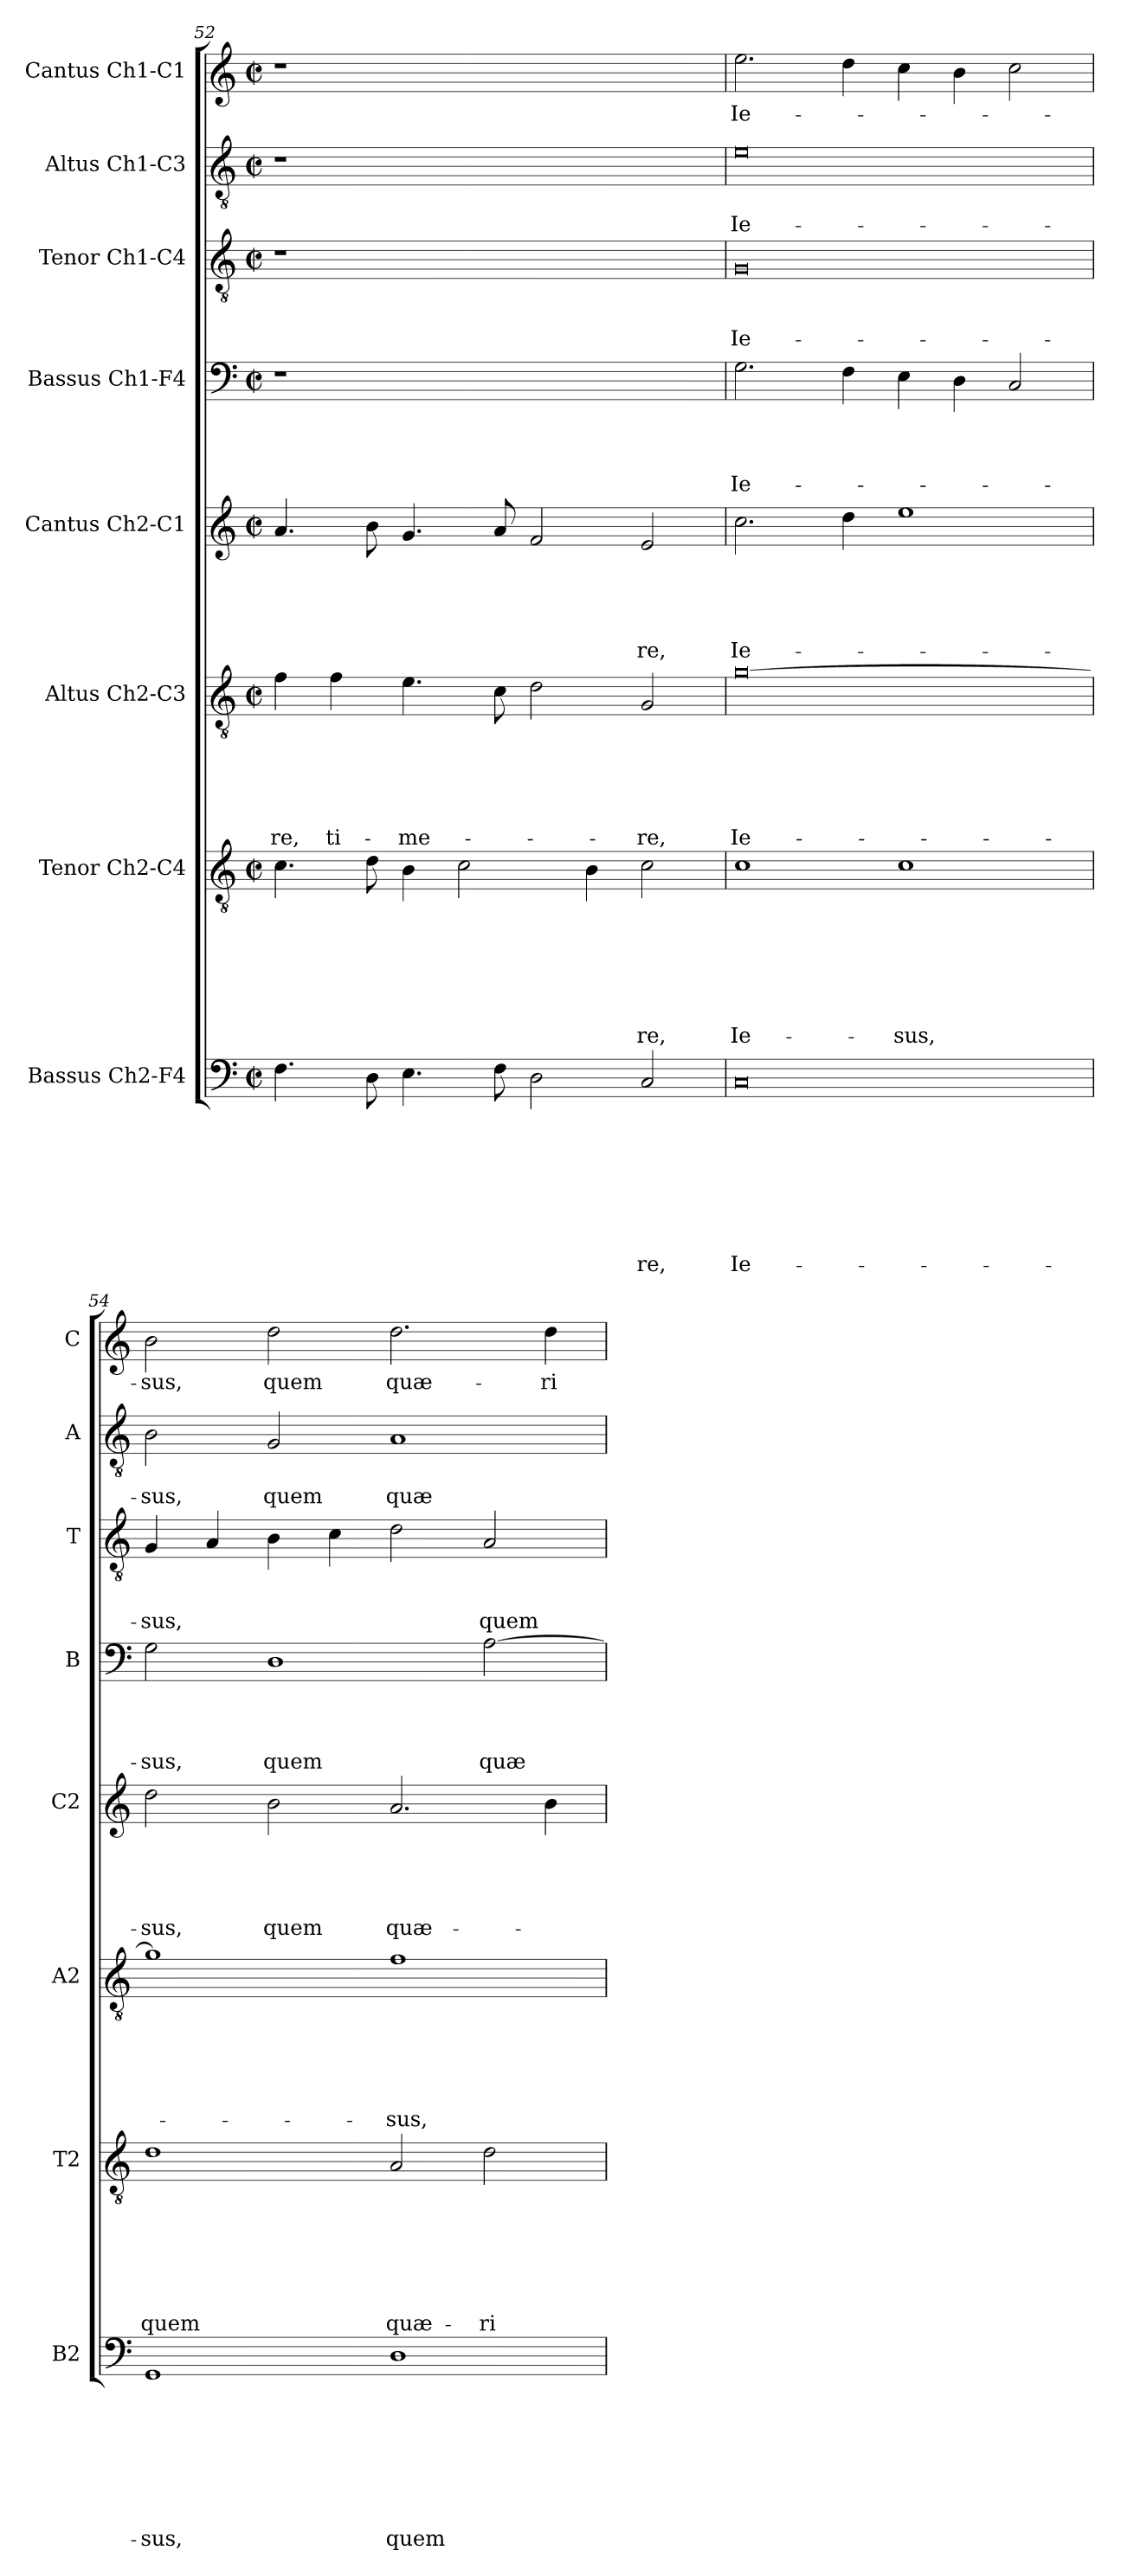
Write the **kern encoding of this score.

**kern	**text	**text	**text	**text	**text	**text	**text	**text	**kern	**text	**text	**text	**text	**text	**text	**text	**kern	**text	**text	**text	**text	**text	**text	**kern	**text	**text	**text	**text	**text	**kern	**text	**text	**text	**text	**kern	**text	**text	**text	**kern	**text	**text	**kern	**text
*part8	*part8	*part8	*part8	*part8	*part8	*part8	*part8	*part8	*part7	*part7	*part7	*part7	*part7	*part7	*part7	*part7	*part6	*part6	*part6	*part6	*part6	*part6	*part6	*part5	*part5	*part5	*part5	*part5	*part5	*part4	*part4	*part4	*part4	*part4	*part3	*part3	*part3	*part3	*part2	*part2	*part2	*part1	*part1
*staff8	*staff8	*staff8	*staff8	*staff8	*staff8	*staff8	*staff8	*staff8	*staff7	*staff7	*staff7	*staff7	*staff7	*staff7	*staff7	*staff7	*staff6	*staff6	*staff6	*staff6	*staff6	*staff6	*staff6	*staff5	*staff5	*staff5	*staff5	*staff5	*staff5	*staff4	*staff4	*staff4	*staff4	*staff4	*staff3	*staff3	*staff3	*staff3	*staff2	*staff2	*staff2	*staff1	*staff1
*I"Bassus Ch2-F4	*	*	*	*	*	*	*	*	*I"Tenor Ch2-C4	*	*	*	*	*	*	*	*I"Altus Ch2-C3	*	*	*	*	*	*	*I"Cantus Ch2-C1	*	*	*	*	*	*I"Bassus Ch1-F4	*	*	*	*	*I"Tenor Ch1-C4	*	*	*	*I"Altus Ch1-C3	*	*	*I"Cantus Ch1-C1	*
*I'B2	*	*	*	*	*	*	*	*	*I'T2	*	*	*	*	*	*	*	*I'A2	*	*	*	*	*	*	*I'C2	*	*	*	*	*	*I'B	*	*	*	*	*I'T	*	*	*	*I'A	*	*	*I'C	*
*clefF4	*	*	*	*	*	*	*	*	*clefGv2	*	*	*	*	*	*	*	*clefGv2	*	*	*	*	*	*	*clefG2	*	*	*	*	*	*clefF4	*	*	*	*	*clefGv2	*	*	*	*clefGv2	*	*	*clefG2	*
*k[]	*	*	*	*	*	*	*	*	*k[]	*	*	*	*	*	*	*	*k[]	*	*	*	*	*	*	*k[]	*	*	*	*	*	*k[]	*	*	*	*	*k[]	*	*	*	*k[]	*	*	*k[]	*
*C:	*	*	*	*	*	*	*	*	*C:	*	*	*	*	*	*	*	*C:	*	*	*	*	*	*	*C:	*	*	*	*	*	*C:	*	*	*	*	*C:	*	*	*	*C:	*	*	*C:	*
*M2/2	*	*	*	*	*	*	*	*	*M2/2	*	*	*	*	*	*	*	*M2/2	*	*	*	*	*	*	*M2/2	*	*	*	*	*	*M2/2	*	*	*	*	*M2/2	*	*	*	*M2/2	*	*	*M2/2	*
*met(c|)	*	*	*	*	*	*	*	*	*met(c|)	*	*	*	*	*	*	*	*met(c|)	*	*	*	*	*	*	*met(c|)	*	*	*	*	*	*met(c|)	*	*	*	*	*met(c|)	*	*	*	*met(c|)	*	*	*met(c|)	*
=52	=52	=52	=52	=52	=52	=52	=52	=52	=52	=52	=52	=52	=52	=52	=52	=52	=52	=52	=52	=52	=52	=52	=52	=52	=52	=52	=52	=52	=52	=52	=52	=52	=52	=52	=52	=52	=52	=52	=52	=52	=52	=52	=52
!	!	!	!	!	!	!	!	!	!	!	!	!	!	!	!	!	!	!	!	!	!	!	!LO:LY:b	!	!	!	!	!	!	!	!	!	!	!	!	!	!	!	!	!	!	!	!
4.F\	.	.	.	.	.	.	.	.	4.c\	.	.	.	.	.	.	.	4f\	.	.	.	.	.	-re,	4.a/	.	.	.	.	.	1r	.	.	.	.	1r	.	.	.	1r	.	.	1r	.
!	!	!	!	!	!	!	!	!	!	!	!	!	!	!	!	!	!	!	!	!	!	!	!LO:LY:b	!	!	!	!	!	!	!	!	!	!	!	!	!	!	!	!	!	!	!	!
.	.	.	.	.	.	.	.	.	.	.	.	.	.	.	.	.	4f\	.	.	.	.	.	ti-	.	.	.	.	.	.	.	.	.	.	.	.	.	.	.	.	.	.	.	.
8D\	.	.	.	.	.	.	.	.	8d\	.	.	.	.	.	.	.	.	.	.	.	.	.	.	8b\	.	.	.	.	.	.	.	.	.	.	.	.	.	.	.	.	.	.	.
!	!	!	!	!	!	!	!	!	!	!	!	!	!	!	!	!	!	!	!	!	!	!	!LO:LY:b	!	!	!	!	!	!	!	!	!	!	!	!	!	!	!	!	!	!	!	!
4.E\	.	.	.	.	.	.	.	.	4B\	.	.	.	.	.	.	.	4.e\	.	.	.	.	.	-me-	4.g/	.	.	.	.	.	.	.	.	.	.	.	.	.	.	.	.	.	.	.
.	.	.	.	.	.	.	.	.	2c\	.	.	.	.	.	.	.	.	.	.	.	.	.	.	.	.	.	.	.	.	.	.	.	.	.	.	.	.	.	.	.	.	.	.
8F\	.	.	.	.	.	.	.	.	.	.	.	.	.	.	.	.	8c\	.	.	.	.	.	.	8a/	.	.	.	.	.	.	.	.	.	.	.	.	.	.	.	.	.	.	.
2D\	.	.	.	.	.	.	.	.	.	.	.	.	.	.	.	.	2d\	.	.	.	.	.	.	2f/	.	.	.	.	.	1ryy	.	.	.	.	1ryy	.	.	.	1ryy	.	.	1ryy	.
.	.	.	.	.	.	.	.	.	4B\	.	.	.	.	.	.	.	.	.	.	.	.	.	.	.	.	.	.	.	.	.	.	.	.	.	.	.	.	.	.	.	.	.	.
!	!	!	!	!	!	!	!	!LO:LY:b	!	!	!	!	!	!	!	!LO:LY:b	!	!	!	!	!	!	!LO:LY:b	!	!	!	!	!	!LO:LY:b	!	!	!	!	!	!	!	!	!	!	!	!	!	!
2C/	.	.	.	.	.	.	.	-re,	2c\	.	.	.	.	.	.	-re,	2G/	.	.	.	.	.	-re,	2e/	.	.	.	.	-re,	.	.	.	.	.	.	.	.	.	.	.	.	.	.
!!LO:PB:g=z
=53	=53	=53	=53	=53	=53	=53	=53	=53	=53	=53	=53	=53	=53	=53	=53	=53	=53	=53	=53	=53	=53	=53	=53	=53	=53	=53	=53	=53	=53	=53	=53	=53	=53	=53	=53	=53	=53	=53	=53	=53	=53	=53	=53
!	!	!	!	!	!	!	!	!LO:LY:b	!	!	!	!	!	!	!	!LO:LY:b	!	!	!	!	!	!	!LO:LY:b	!	!	!	!	!	!LO:LY:b	!	!	!	!	!LO:LY:b	!	!	!	!LO:LY:b	!	!	!LO:LY:b	!	!LO:LY:b
0C	.	.	.	.	.	.	.	Ie-	1c	.	.	.	.	.	.	Ie-	[0g	.	.	.	.	.	Ie-	2.cc\	.	.	.	.	Ie-	2.G\	.	.	.	Ie-	0G	.	.	Ie-	0e	.	Ie-	2.ee\	Ie-
.	.	.	.	.	.	.	.	.	.	.	.	.	.	.	.	.	.	.	.	.	.	.	.	4dd\	.	.	.	.	.	4F\	.	.	.	.	.	.	.	.	.	.	.	4dd\	.
!	!	!	!	!	!	!	!	!	!	!	!	!	!	!	!	!LO:LY:b	!	!	!	!	!	!	!	!	!	!	!	!	!	!	!	!	!	!	!	!	!	!	!	!	!	!	!
.	.	.	.	.	.	.	.	.	1c	.	.	.	.	.	.	-sus,	.	.	.	.	.	.	.	1ee	.	.	.	.	.	4E\	.	.	.	.	.	.	.	.	.	.	.	4cc\	.
.	.	.	.	.	.	.	.	.	.	.	.	.	.	.	.	.	.	.	.	.	.	.	.	.	.	.	.	.	.	4D\	.	.	.	.	.	.	.	.	.	.	.	4b\	.
.	.	.	.	.	.	.	.	.	.	.	.	.	.	.	.	.	.	.	.	.	.	.	.	.	.	.	.	.	.	2C/	.	.	.	.	.	.	.	.	.	.	.	2cc\	.
=54	=54	=54	=54	=54	=54	=54	=54	=54	=54	=54	=54	=54	=54	=54	=54	=54	=54	=54	=54	=54	=54	=54	=54	=54	=54	=54	=54	=54	=54	=54	=54	=54	=54	=54	=54	=54	=54	=54	=54	=54	=54	=54	=54
!	!	!	!	!	!	!	!	!LO:LY:b	!	!	!	!	!	!	!	!LO:LY:b	!	!	!	!	!	!	!	!	!	!	!	!	!LO:LY:b	!	!	!	!	!LO:LY:b	!	!	!	!LO:LY:b	!	!	!LO:LY:b	!	!LO:LY:b
1GG	.	.	.	.	.	.	.	-sus,	1d	.	.	.	.	.	.	quem	1g]	.	.	.	.	.	.	2dd\	.	.	.	.	-sus,	2G\	.	.	.	-sus,	4G/	.	.	-sus,	2B\	.	-sus,	2b\	-sus,
.	.	.	.	.	.	.	.	.	.	.	.	.	.	.	.	.	.	.	.	.	.	.	.	.	.	.	.	.	.	.	.	.	.	.	4A/	.	.	.	.	.	.	.	.
!	!	!	!	!	!	!	!	!	!	!	!	!	!	!	!	!	!	!	!	!	!	!	!	!	!	!	!	!	!LO:LY:b	!	!	!	!	!LO:LY:b	!	!	!	!	!	!	!LO:LY:b	!	!LO:LY:b
.	.	.	.	.	.	.	.	.	.	.	.	.	.	.	.	.	.	.	.	.	.	.	.	2b\	.	.	.	.	quem	1D	.	.	.	quem	4B\	.	.	.	2G/	.	quem	2dd\	quem
.	.	.	.	.	.	.	.	.	.	.	.	.	.	.	.	.	.	.	.	.	.	.	.	.	.	.	.	.	.	.	.	.	.	.	4c\	.	.	.	.	.	.	.	.
!	!	!	!	!	!	!	!	!LO:LY:b	!	!	!	!	!	!	!	!LO:LY:b	!	!	!	!	!	!	!LO:LY:b	!	!	!	!	!	!LO:LY:b	!	!	!	!	!	!	!	!	!	!	!	!LO:LY:b	!	!LO:LY:b
1D	.	.	.	.	.	.	.	quem	2A/	.	.	.	.	.	.	quæ-	1f	.	.	.	.	.	-sus,	2.a/	.	.	.	.	quæ-	.	.	.	.	.	2d\	.	.	.	1A	.	quæ-	2.dd\	quæ-
!	!	!	!	!	!	!	!	!	!	!	!	!	!	!	!	!LO:LY:b	!	!	!	!	!	!	!	!	!	!	!	!	!	!	!	!	!	!LO:LY:b	!	!	!	!LO:LY:b	!	!	!	!	!
.	.	.	.	.	.	.	.	.	2d\	.	.	.	.	.	.	-ri-	.	.	.	.	.	.	.	.	.	.	.	.	.	[2A\	.	.	.	quæ-	2A/	.	.	quem	.	.	.	.	.
!	!	!	!	!	!	!	!	!	!	!	!	!	!	!	!	!	!	!	!	!	!	!	!	!	!	!	!	!	!	!	!	!	!	!	!	!	!	!	!	!	!	!	!LO:LY:b
.	.	.	.	.	.	.	.	.	.	.	.	.	.	.	.	.	.	.	.	.	.	.	.	4b\	.	.	.	.	.	.	.	.	.	.	.	.	.	.	.	.	.	4dd\	-ri-
=	=	=	=	=	=	=	=	=	=	=	=	=	=	=	=	=	=	=	=	=	=	=	=	=	=	=	=	=	=	=	=	=	=	=	=	=	=	=	=	=	=	=	=
*-	*-	*-	*-	*-	*-	*-	*-	*-	*-	*-	*-	*-	*-	*-	*-	*-	*-	*-	*-	*-	*-	*-	*-	*-	*-	*-	*-	*-	*-	*-	*-	*-	*-	*-	*-	*-	*-	*-	*-	*-	*-	*-	*-
